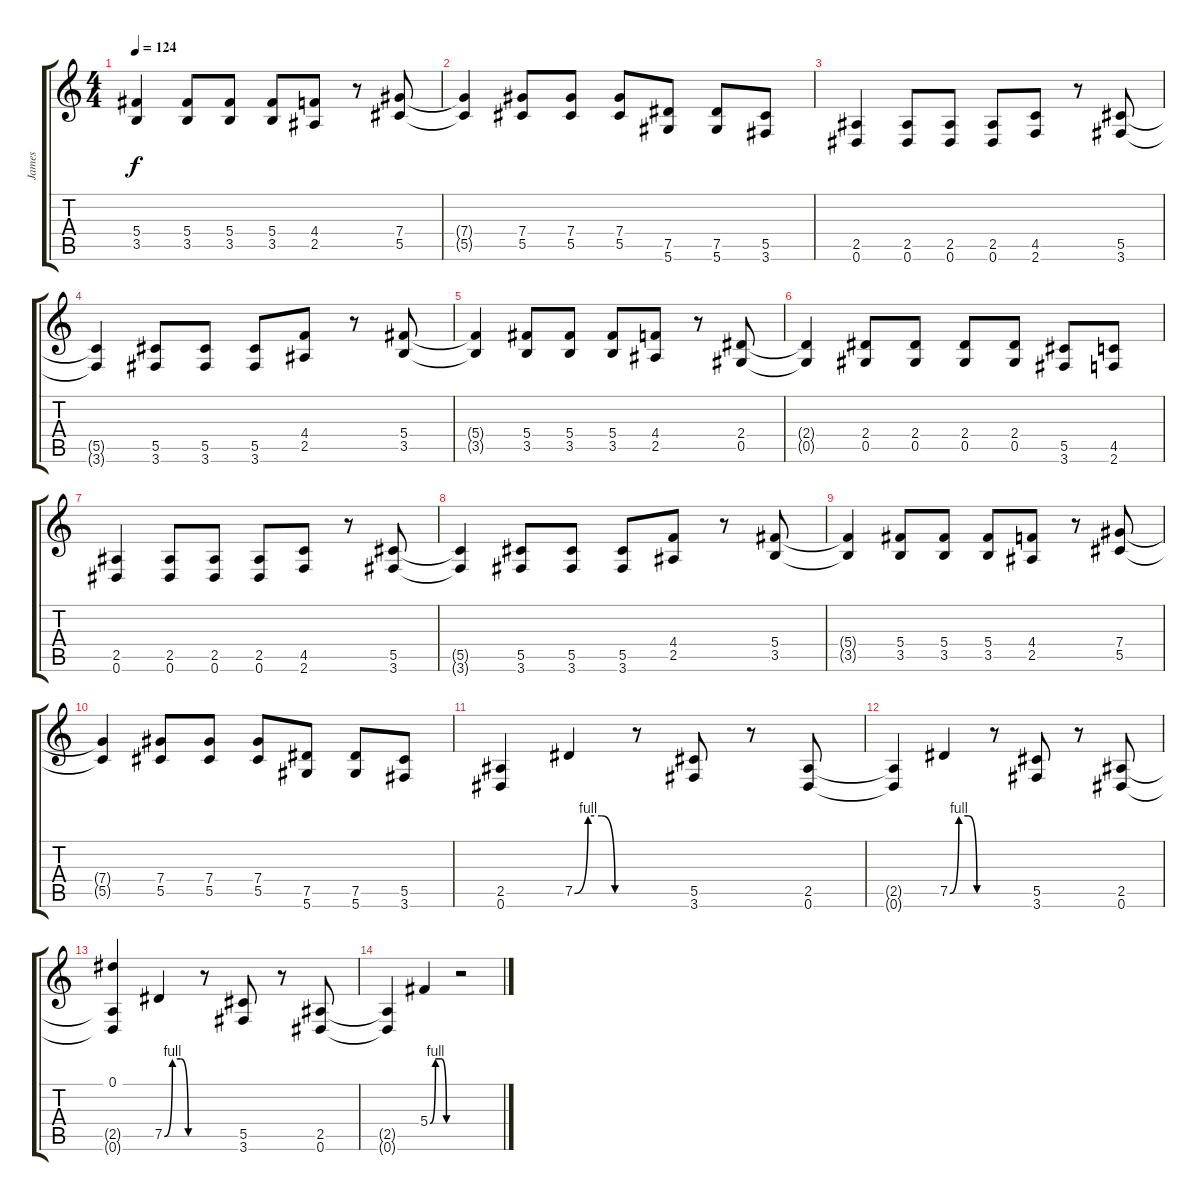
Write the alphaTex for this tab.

\track ("James" "James") {instrument distortionguitar}
\staff {score tabs}
\tuning (Eb4 Bb3 Gb3 Db3 Ab2 Eb2) {hide}
\ts (4 4)
\tempo 124
\clef g2
\ks c
(5.4{t} 3.5{t}).4{dy f} (5.4 3.5).8 (5.4 3.5).8 (5.4 3.5).8 (4.4 2.5).8 r.8 (7.4 5.5).8 |
(7.4{t} 5.5{t}).4 (7.4 5.5).8 (7.4 5.5).8 (7.4 5.5).8 (7.5 5.6).8 (7.5 5.6).8 (5.5 3.6).8 |
(2.5 0.6).4 (2.5 0.6).8 (2.5 0.6).8 (2.5 0.6).8 (4.5 2.6).8 r.8 (5.5 3.6).8 |
(5.5{t} 3.6{t}).4 (5.5 3.6).8 (5.5 3.6).8 (5.5 3.6).8 (4.4 2.5).8 r.8 (5.4 3.5).8 |
(5.4{t} 3.5{t}).4 (5.4 3.5).8 (5.4 3.5).8 (5.4 3.5).8 (4.4 2.5).8 r.8 (2.4 0.5).8 |
(2.4{t} 0.5{t}).4 (2.4 0.5).8 (2.4 0.5).8 (2.4 0.5).8 (2.4 0.5).8 (5.5 3.6).8 (4.5 2.6).8 |
(2.5 0.6).4 (2.5 0.6).8 (2.5 0.6).8 (2.5 0.6).8 (4.5 2.6).8 r.8 (5.5 3.6).8 |
(5.5{t} 3.6{t}).4 (5.5 3.6).8 (5.5 3.6).8 (5.5 3.6).8 (4.4 2.5).8 r.8 (5.4 3.5).8 |
(5.4{t} 3.5{t}).4 (5.4 3.5).8 (5.4 3.5).8 (5.4 3.5).8 (4.4 2.5).8 r.8 (7.4 5.5).8 |
(7.4{t} 5.5{t}).4 (7.4 5.5).8 (7.4 5.5).8 (7.4 5.5).8 (7.5 5.6).8 (7.5 5.6).8 (5.5 3.6).8 |
(2.5 0.6).4 7.5{be (custom 0 0 15 4 30 4 45 0 60 0)}.4 r.8 (5.5 3.6).8 r.8 (2.5 0.6).8 |
(2.5{t} 0.6{t}).4 7.5{be (custom 0 0 15 4 30 4 45 0 60 0)}.4 r.8 (5.5 3.6).8 r.8 (2.5 0.6).8 |
(0.1 2.5{t} 0.6{t}).4 7.5{be (custom 0 0 15 4 30 4 45 0 60 0)}.4 r.8 (5.5 3.6).8 r.8 (2.5 0.6).8 |
(2.5{t} 0.6{t}).4 5.4{be (custom 0 0 15 4 30 4 45 0 60 0)}.4 r.2
